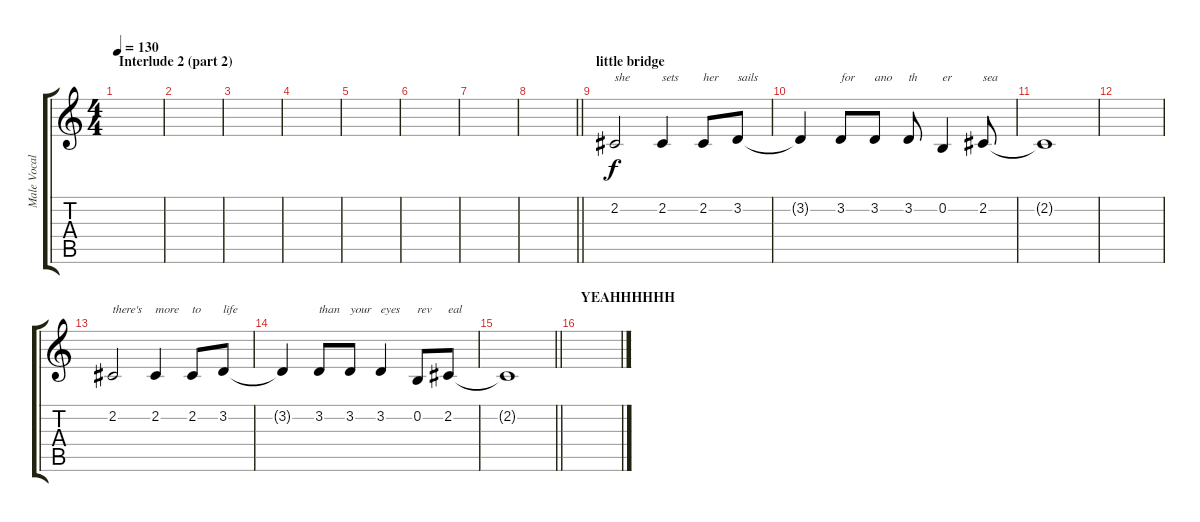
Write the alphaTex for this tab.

\track ("Male Vocals" "Male Vocal") {instrument lead6voice}
\staff {score tabs}
\tuning (E4 B3 G3 D3 A2 E2) {hide}
\ts (4 4)
\section ("" "Interlude 2 (part 2)")
\tempo 130
\clef g2
\ks c
|
|
|
|
|
|
|
\barLineRight lightlight
|
\section ("" "little bridge ")
2.2.2{txt "she"} 2.2.4{txt "sets"} 2.2.8{txt "her"} 3.2.8{txt "sails"} |
3.2{t}.4 3.2.8{txt "for"} 3.2.8{txt "ano"} 3.2.8{txt "th"} 0.2.4{txt "er"} 2.2.8{txt "sea"} |
2.2{t}.1 |
|
2.2.2{txt "there's"} 2.2.4{txt "more"} 2.2.8{txt "to"} 3.2.8{txt "life"} |
3.2{t}.4 3.2.8{txt "than"} 3.2.8{txt "your"} 3.2.4{txt "eyes"} 0.2.8{txt "rev"} 2.2.8{txt "eal"} |
\barLineRight lightlight
2.2{t}.1 |
\section ("" "YEAHHHHHH")
